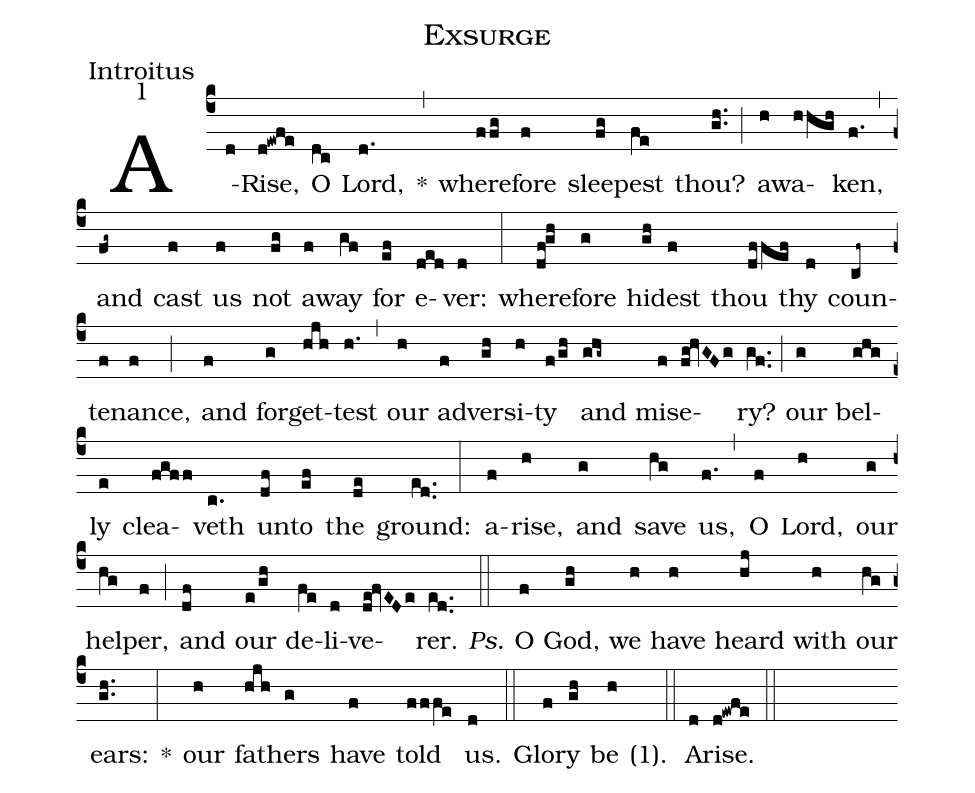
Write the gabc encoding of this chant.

name:Exsurge;
office-part:Introitus;
mode:1;
%%
(c4) A(d)Rise,(d!ewfe) O(dc) Lord,(d.1) *(,) where(ffg)fore(f) slee(fg)pest(fe) thou?(gh..) (;) a(h)wa(hhgh)ken,(f.1) (,) and(fg~) cast(f) us(f) not(fg) a(f)way(gf) for(ef) e(ded)ver:(d) (:) where(df!gh)fore(g) hi(gh)dest(f) thou(dffef) thy(d) coun(cf~)te(f)nance,(f) (;) and(f) for(g)get(hjh)test(h.) (,) our(h) ad(f)ver(gh)si(h)ty(f/gh) and(ghg~) mi(f)se(fg!hvGFg)ry?(gf..) (;) our(g) bel(ghg)ly(e) clea(fgff)veth(c.) un(df)to(ef) the(de) ground:(ed..) (:) a(f)rise,(h) and(g) save(hg) us,(f.1) (,) O(f) Lord,(h) our(g) hel(hg)per,(f) (;) and(df) our(e/gh) de(fe)li(d)ve(de!fvEDe)rer.(ed..) <i>Ps.</i>(::) O(f) God,(gh) we(h) have(h) heard(hj) with(h) our(hg) ears:(gh..) *(:) our(h) fa(hjh)thers(g) have(f) told(fffe) us.(d) (::) Glo(f)ry(gh) be(h) <v>(</v>1<v>)</v>.() (::) A(d)rise.(d!ewfe) (::)
